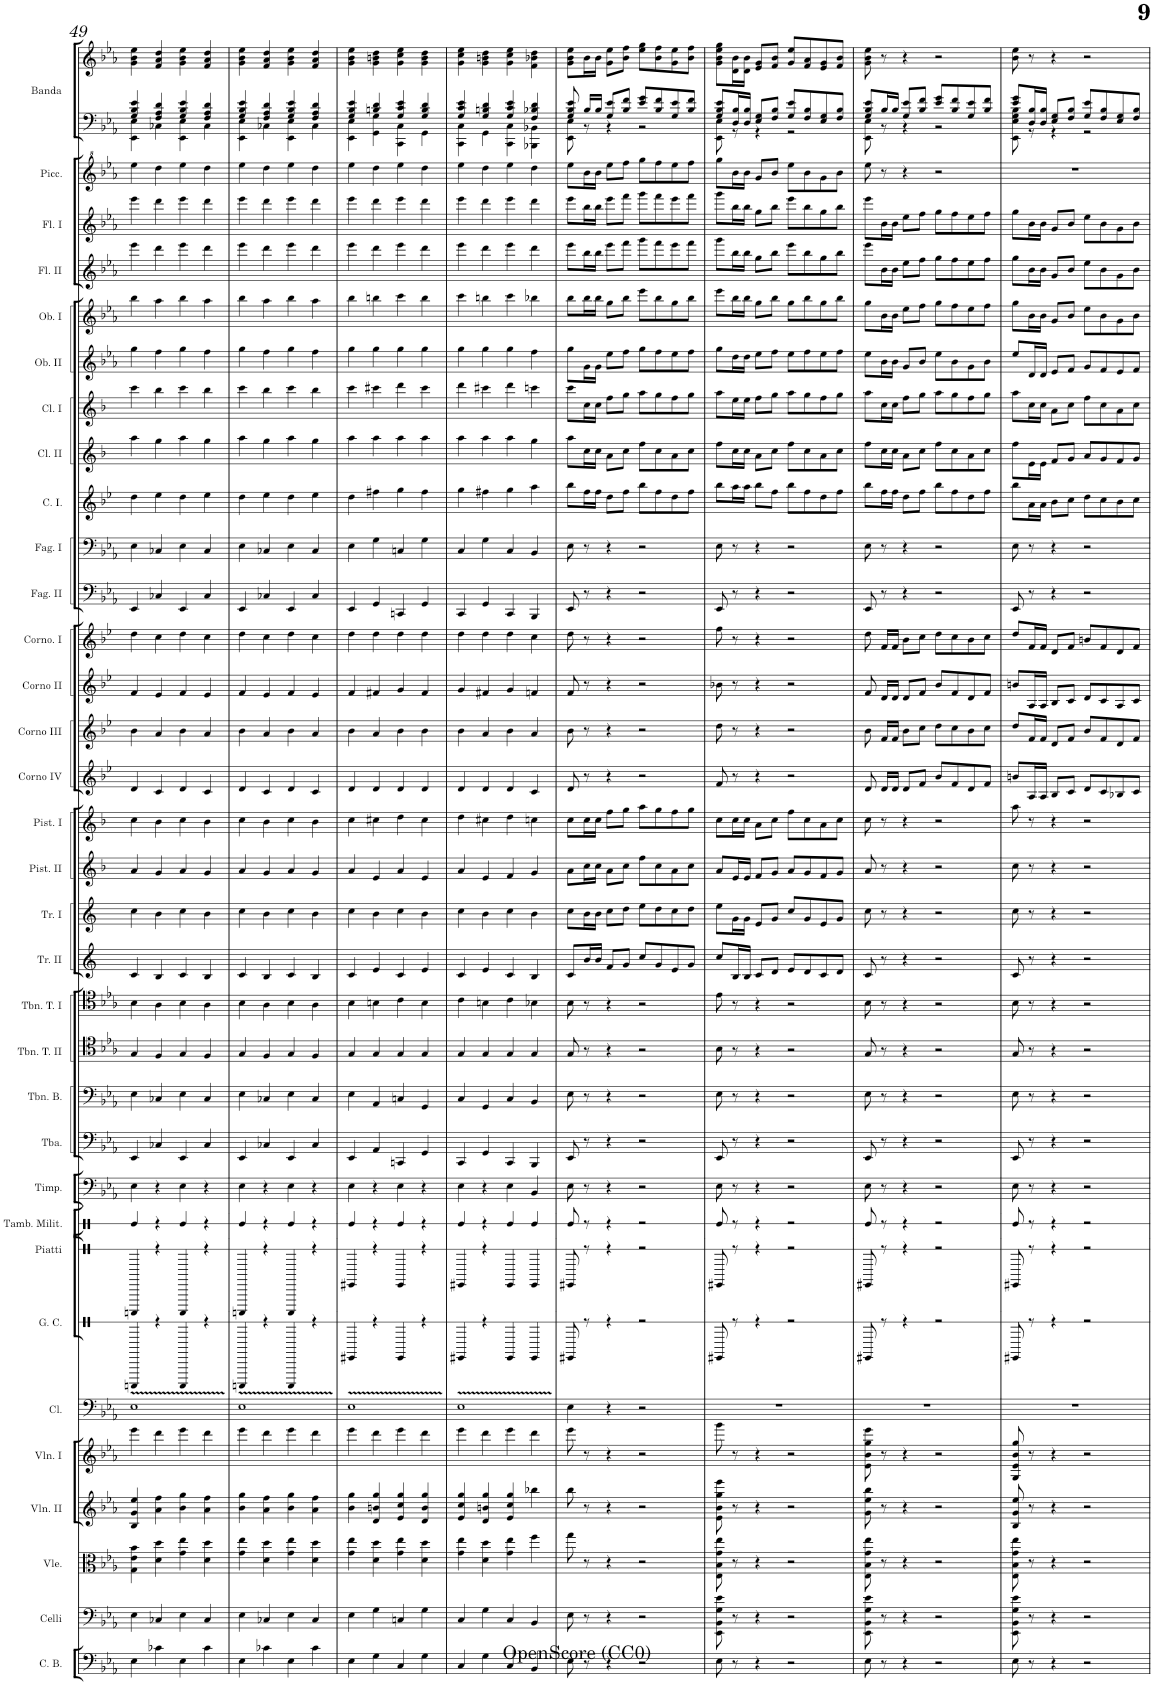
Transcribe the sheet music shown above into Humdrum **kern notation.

**kern	**kern	**kern	**kern	**kern	**kern	**kern	**kern	**kern	**kern	**kern	**kern	**kern	**kern	**kern	**kern	**kern	**kern	**kern	**kern	**kern	**kern	**kern	**kern	**kern	**kern	**kern	**kern	**kern	**kern	**kern	**kern	**kern
*part32	*part31	*part30	*part29	*part28	*part27	*part26	*part25	*part24	*part23	*part22	*part21	*part20	*part19	*part18	*part17	*part16	*part15	*part14	*part13	*part12	*part11	*part10	*part9	*part8	*part7	*part6	*part5	*part4	*part3	*part2	*part1	*part1
*staff33	*staff32	*staff31	*staff30	*staff29	*staff28	*staff27	*staff26	*staff25	*staff24	*staff23	*staff22	*staff21	*staff20	*staff19	*staff18	*staff17	*staff16	*staff15	*staff14	*staff13	*staff12	*staff11	*staff10	*staff9	*staff8	*staff7	*staff6	*staff5	*staff4	*staff3	*staff2	*staff1
*I"C. Bassi	*I"Celli	*I"Viole	*I"Violini II	*I"Violini I	*I"Cloches	*I"Gran Cassa	*I"Piatti	*I"Timpani G. B. Eb.	*I"Tuba	*I"Trombone Basso	*I"Trombone Tenore II	*I"Trombone Tenore I	*I"Trombe Eb II	*I"Trombe Eb I	*I"Pist. Bb II	*I"Pist. Bb I	*I"Corno in F IV	*I"Corno in F III	*I"Corno in F II	*I"Corno in F I	*I"Fagotto II	*I"Fagotto I	*I"Corno Inglese	*I"Clarinetto in Bb II	*I"Clarinetto in Bb I	*I"Oboi II	*I"Oboi I	*I"Flauto II	*I"Flauto I	*I"Piccolo	*I"Banda (ad libitum)	*
*I'C. B.	*I'Celli	*I'Vle.	*I'Vln. II	*I'Vln. I	*I'Cl.	*I'G. C.	*I'Piatti	*I'Timp.	*I'Tba.	*I'Tbn. B.	*I'Tbn. T. II	*I'Tbn. T. I	*I'Tr. II	*I'Tr. I	*I'Pist. II	*I'Pist. I	*I'Corno IV	*I'Corno III	*I'Corno II	*I'Corno. I	*I'Fag. II	*I'Fag. I	*I'C. I.	*I'Cl. II	*I'Cl. I	*I'Ob. II	*I'Ob. I	*I'Fl. II	*I'Fl. I	*I'Picc.	*I'Banda	*
!!LO:PB:g=z
*clefF4	*clefF4	*clefC3	*clefG2	*clefG2	*clefF4	*clefX	*clefX	*clefF4	*clefF4	*clefF4	*clefC4	*clefC4	*clefG2	*clefG2	*clefG2	*clefG2	*clefG2	*clefG2	*clefG2	*clefG2	*clefF4	*clefF4	*clefG2	*clefG2	*clefG2	*clefG2	*clefG2	*clefG2	*clefG2	*clefG^2	*clefF4	*clefG2
*Trd7c12	*	*	*	*	*Trd-14c-24	*	*	*	*	*	*	*	*Trd-2c-3	*Trd-2c-3	*Trd1c2	*Trd1c2	*Trd4c7	*Trd4c7	*Trd4c7	*Trd4c7	*	*	*Trd4c7	*Trd1c2	*Trd1c2	*	*	*	*	*Trd-7c-12	*	*
*k[b-e-a-]	*k[b-e-a-]	*k[b-e-a-]	*k[b-e-a-]	*k[b-e-a-]	*k[b-e-a-]	*k[b-e-a-]	*k[b-e-a-]	*k[b-e-a-]	*k[b-e-a-]	*k[b-e-a-]	*k[b-e-a-]	*k[b-e-a-]	*k[]	*k[]	*k[b-]	*k[b-]	*k[b-e-]	*k[b-e-]	*k[b-e-]	*k[b-e-]	*k[b-e-a-]	*k[b-e-a-]	*k[b-e-]	*k[b-]	*k[b-]	*k[b-e-a-]	*k[b-e-a-]	*k[b-e-a-]	*k[b-e-a-]	*k[b-e-a-]	*k[b-e-a-]	*k[b-e-a-]
*M4/4	*M4/4	*M4/4	*M4/4	*M4/4	*M4/4	*M4/4	*M4/4	*M4/4	*M4/4	*M4/4	*M4/4	*M4/4	*M4/4	*M4/4	*M4/4	*M4/4	*M4/4	*M4/4	*M4/4	*M4/4	*M4/4	*M4/4	*M4/4	*M4/4	*M4/4	*M4/4	*M4/4	*M4/4	*M4/4	*M4/4	*M4/4	*M4/4
*met(c)	*met(c)	*met(c)	*met(c)	*met(c)	*met(c)	*met(c)	*met(c)	*met(c)	*met(c)	*met(c)	*met(c)	*met(c)	*met(c)	*met(c)	*met(c)	*met(c)	*met(c)	*met(c)	*met(c)	*met(c)	*met(c)	*met(c)	*met(c)	*met(c)	*met(c)	*met(c)	*met(c)	*met(c)	*met(c)	*met(c)	*met(c)	*met(c)
=49	=49	=49	=49	=49	=49	=49	=49	=49	=49	=49	=49	=49	=49	=49	=49	=49	=49	=49	=49	=49	=49	=49	=49	=49	=49	=49	=49	=49	=49	=49	=49	=49
*	*	*	*	*	*	*	*	*	*	*	*	*	*	*	*	*	*	*	*	*	*	*	*	*	*	*	*	*	*	*	*^	*
4E-\	4E-\	4G\ 4e-\ 4b-\	4B-/ 4g/ 4ee-/	4eee-\	1E-	4BBBn/	4BBBn/	4E-\	4EE-/	4E-\	4G/	4B-\	4c/	4cc\	4a/	4cc\	4d/	4b-\	4f/	4dd\	4EE-/	4E-\	4dd\	4aa\	4ccc\	4gg\	4bb-\	4eee-\	4eee-\	4eee-\	4G/ 4B-/ 4e-/	4EE-\ 4E-\	4g\ 4b-\ 4ee-\
4c-X\	4C-X/	4d\ 4dd\	4a-\ 4ff\	4ddd\	.	4r	4r	4r	4C-X/	4C-X/	4F/	4A-\	4B/	4b\	4g/	4b-\	4c/	4a/	4e-/	4cc\	4C-X/	4C-X/	4ee-\	4gg\	4bb-\	4ff\	4aa-\	4ddd\	4ddd\	4ddd\	4F/ 4A-/ 4d/	4C-X\	4f/ 4a-/ 4dd/
4E-\	4E-\	4g\ 4ee-\	4b-\ 4gg\	4eee-\	.	4BBB/	4BBB/	4E-\	4EE-/	4E-\	4G/	4B-\	4c/	4cc\	4a/	4cc\	4d/	4b-\	4f/	4dd\	4EE-/	4E-\	4dd\	4aa\	4ccc\	4gg\	4bb-\	4eee-\	4eee-\	4eee-\	4G/ 4B-/ 4e-/	4EE-\ 4E-\	4g\ 4b-\ 4ee-\
4c-\	4C-/	4d\ 4dd\	4a-\ 4ff\	4ddd\	.	4r	4r	4r	4C-/	4C-/	4F/	4A-\	4B/	4b\	4g/	4b-\	4c/	4a/	4e-/	4cc\	4C-/	4C-/	4ee-\	4gg\	4bb-\	4ff\	4aa-\	4ddd\	4ddd\	4ddd\	4F/ 4A-/ 4d/	4C-\	4f/ 4a-/ 4dd/
=50	=50	=50	=50	=50	=50	=50	=50	=50	=50	=50	=50	=50	=50	=50	=50	=50	=50	=50	=50	=50	=50	=50	=50	=50	=50	=50	=50	=50	=50	=50	=50	=50	=50
4E-\	4E-\	4g\ 4ee-\	4b-\ 4gg\	4eee-\	1E-	4BBBn/	4BBBn/	4E-\	4EE-/	4E-\	4G/	4B-\	4c/	4cc\	4a/	4cc\	4d/	4b-\	4f/	4dd\	4EE-/	4E-\	4dd\	4aa\	4ccc\	4gg\	4bb-\	4eee-\	4eee-\	4eee-\	4G/ 4B-/ 4e-/	4EE-\ 4E-\	4g\ 4b-\ 4ee-\
4c-X\	4C-X/	4d\ 4dd\	4a-\ 4ff\	4ddd\	.	4r	4r	4r	4C-X/	4C-X/	4F/	4A-\	4B/	4b\	4g/	4b-\	4c/	4a/	4e-/	4cc\	4C-X/	4C-X/	4ee-\	4gg\	4bb-\	4ff\	4aa-\	4ddd\	4ddd\	4ddd\	4F/ 4A-/ 4d/	4C-X\	4f/ 4a-/ 4dd/
4E-\	4E-\	4g\ 4ee-\	4b-\ 4gg\	4eee-\	.	4BBB/	4BBB/	4E-\	4EE-/	4E-\	4G/	4B-\	4c/	4cc\	4a/	4cc\	4d/	4b-\	4f/	4dd\	4EE-/	4E-\	4dd\	4aa\	4ccc\	4gg\	4bb-\	4eee-\	4eee-\	4eee-\	4G/ 4B-/ 4e-/	4EE-\ 4E-\	4g\ 4b-\ 4ee-\
4c-\	4C-/	4d\ 4dd\	4a-\ 4ff\	4ddd\	.	4r	4r	4r	4C-/	4C-/	4F/	4A-\	4B/	4b\	4g/	4b-\	4c/	4a/	4e-/	4cc\	4C-/	4C-/	4ee-\	4gg\	4bb-\	4ff\	4aa-\	4ddd\	4ddd\	4ddd\	4F/ 4A-/ 4d/	4C-\	4f/ 4a-/ 4dd/
=51	=51	=51	=51	=51	=51	=51	=51	=51	=51	=51	=51	=51	=51	=51	=51	=51	=51	=51	=51	=51	=51	=51	=51	=51	=51	=51	=51	=51	=51	=51	=51	=51	=51
4E-\	4E-\	4g\ 4ee-\	4b-\ 4gg\	4eee-\	1E-	4F#X/	4F#X/	4E-\	4EE-/	4E-\	4G/	4B-\	4c/	4cc\	4a/	4cc\	4d/	4b-\	4f/	4dd\	4EE-/	4E-\	4dd\	4aa\	4ccc\	4gg\	4bb-\	4eee-\	4eee-\	4eee-\	4G/ 4B-/ 4e-/	4EE-\ 4E-\	4g\ 4b-\ 4ee-\
4G\	4G\	4d\ 4dd\	4d/ 4bn/ 4gg/	4ddd\	.	4r	4r	4r	4AA-/	4AA-/	4G/	4Bn\	4e/	4b\	4e/	4cc#X\	4d/	4a/	4f#X/	4dd\	4GG/	4G\	4ff#X\	4aa\	4ccc#X\	4gg\	4bbn\	4ddd\	4ddd\	4ddd\	4Bn/ 4d/	4GG\ 4G\	4g\ 4bn\ 4dd\
4C/	4Cn/	4g\ 4ee-\	4e-/ 4cc/ 4gg/	4eee-\	.	4F/	4F/	4E-\	4CCn/	4Cn/	4G/	4c\	4c/	4cc\	4a/	4dd\	4d/	4b-\	4g/	4dd\	4CCn/	4Cn/	4gg\	4aa\	4ddd\	4gg\	4ccc\	4eee-\	4eee-\	4eee-\	4G/ 4c/ 4e-/	4CC\ 4C\	4g\ 4cc\ 4ee-\
4G\	4G\	4d\ 4dd\	4d/ 4b/ 4gg/	4ddd\	.	4r	4r	4r	4GG/	4GG/	4G/	4B\	4e/	4b\	4e/	4cc#\	4d/	4b-\	4f#/	4dd\	4GG/	4G\	4ff#\	4aa\	4ccc#\	4gg\	4bb\	4ddd\	4ddd\	4ddd\	4G/ 4B/ 4d/	4GG\	4g\ 4b\ 4dd\
=52	=52	=52	=52	=52	=52	=52	=52	=52	=52	=52	=52	=52	=52	=52	=52	=52	=52	=52	=52	=52	=52	=52	=52	=52	=52	=52	=52	=52	=52	=52	=52	=52	=52
4C/	4C/	4g\ 4ee-\	4e-/ 4cc/ 4gg/	4eee-\	1E-	4F#X/	4F#X/	4E-\	4CC/	4C/	4G/	4c\	4c/	4cc\	4a/	4dd\	4d/	4b-\	4g/	4dd\	4CC/	4C/	4gg\	4aa\	4ddd\	4gg\	4ccc\	4eee-\	4eee-\	4eee-\	4G/ 4c/ 4e-/	4CC\ 4C\	4g\ 4cc\ 4ee-\
4G\	4G\	4d\ 4dd\	4d/ 4bn/ 4gg/	4ddd\	.	4r	4r	4r	4GG/	4GG/	4G/	4Bn\	4e/	4b\	4e/	4cc#X\	4d/	4a/	4f#X/	4dd\	4GG/	4G\	4ff#X\	4aa\	4ccc#X\	4gg\	4bbn\	4ddd\	4ddd\	4ddd\	4G/ 4Bn/ 4d/	4GG\	4g\ 4bn\ 4dd\
4C/	4C/	4g\ 4ee-\	4e-/ 4cc/ 4gg/	4eee-\	.	4F/	4F/	4E-\	4CC/	4C/	4G/	4c\	4c/	4cc\	4f/	4dd\	4d/	4b-\	4g/	4dd\	4CC/	4C/	4gg\	4aa\	4ddd\	4gg\	4ccc\	4eee-\	4eee-\	4eee-\	4G/ 4c/ 4e-/	4CC\ 4C\	4g\ 4cc\ 4ee-\
4BB-/	4BB-/	4ff\	4bb-X\	4ddd\	.	4F/	4F/	4BB-/	4BBB-/	4BB-/	4G/	4B-X\	4B/	4b\	4g/	4ccn\	4c/	4a/	4fn/	4cc\	4BBB-/	4BB-/	4aa\	4gg\	4cccn\	4ff\	4bb-X\	4ddd\	4ddd\	4ddd\	4F/ 4B-X/ 4d/	4BBB-X\ 4BB-X\	4f\ 4b-X\ 4dd\
=53	=53	=53	=53	=53	=53	=53	=53	=53	=53	=53	=53	=53	=53	=53	=53	=53	=53	=53	=53	=53	=53	=53	=53	=53	=53	=53	=53	=53	=53	=53	=53	=53	=53
8E-\	8E-\	8gg\	8bb-\	8eee-\	4E-\	8F#X/	8F#X/	8E-\	8EE-/	8E-\	8G/	8B-\	8c/L	8cc\L	8a\L	8cc\L	8d/	8b-\	8f/	8dd\	8EE-/	8E-\	8bb-\L	8aa\L	8ccc\L	8gg\L	8bb-\L	8eee-\L	8eee-\L	8eee-\L	8G/ 8B-/ 8e-/	8EE-\ 8E-\	8g\ 8b-\ 8ee-\L
8r	8r	8r	8r	8r	.	8r	8r	8r	8r	8r	8r	8r	16b/L	16b\L	16cc\L	16cc\L	8r	8r	8r	8r	8r	8r	16ff\L	16cc\L	16cc\L	16g\L	16bb-\L	16bb-\L	16bb-\L	16bb-\L	16B-/LL	8r	16b-\L
.	.	.	.	.	.	.	.	.	.	.	.	.	16b/JJ	16b\JJ	16cc\JJ	16cc\JJ	.	.	.	.	.	.	16ff\JJ	16cc\JJ	16cc\JJ	16g\JJ	16bb-\JJ	16bb-\JJ	16bb-\JJ	16bb-\JJ	16B-/JJ	.	16b-\JJ
4r	4r	4r	4r	4r	4r	4r	4r	4r	4r	4r	4r	4r	8f/L	8cc\L	8a\L	8ff\L	4r	4r	4r	4r	4r	4r	8dd\L	8a\L	8ff\L	8ee-\L	8gg\L	8eee-\L	8eee-\L	8eee-\L	8G/ 8e-/L	4r	8g\ 8ee-\L
.	.	.	.	.	.	.	.	.	.	.	.	.	8g/J	8dd\J	8cc\J	8gg\J	.	.	.	.	.	.	8ff\J	8cc\J	8gg\J	8ff\J	8bb-\J	8fff\J	8fff\J	8fff\J	8B-/ 8f/J	.	8b-\ 8ff\J
2r	2r	2r	2r	2r	2r	2r	2r	2r	2r	2r	2r	2r	8cc/L	8ee\L	8ff\L	8aa\L	2r	2r	2r	2r	2r	2r	8bb-\L	8ff\L	8aa\L	8gg\L	8eee-\L	8ggg\L	8ggg\L	8ggg\L	8e-/ 8g/L	2r	8ee-\ 8gg\L
.	.	.	.	.	.	.	.	.	.	.	.	.	8g/	8dd\	8cc\	8gg\	.	.	.	.	.	.	8ff\	8cc\	8gg\	8ff\	8bb-\	8fff\	8fff\	8fff\	8B-/ 8f/	.	8b-\ 8ff\
.	.	.	.	.	.	.	.	.	.	.	.	.	8e/	8cc\	8a\	8ff\	.	.	.	.	.	.	8dd\	8a\	8ff\	8ee-\	8gg\	8eee-\	8eee-\	8eee-\	8G/ 8e-/	.	8g\ 8ee-\
.	.	.	.	.	.	.	.	.	.	.	.	.	8g/J	8dd\J	8cc\J	8gg\J	.	.	.	.	.	.	8ff\J	8cc\J	8gg\J	8ff\J	8bb-\J	8fff\J	8fff\J	8fff\J	8B-/ 8f/J	.	8b-\ 8ff\J
=54	=54	=54	=54	=54	=54	=54	=54	=54	=54	=54	=54	=54	=54	=54	=54	=54	=54	=54	=54	=54	=54	=54	=54	=54	=54	=54	=54	=54	=54	=54	=54	=54	=54
8E-\	8EE-\ 8BB-\ 8G\ 8e-\	8E-\ 8B-\ 8g\ 8ee-\	8e-\ 8b-\ 8gg\ 8eee-\	8ggg\	1r	8F#X/	8F#X/	8E-\	8EE-/	8E-\	8B-\	8e-\	8cc/L	8ee\L	8a/L	8cc\L	8f/	8dd\	8b-X\	8ff\	8EE-/	8E-\	8bb-\L	8ff\L	8aa\L	8gg\L	8eee-\L	8ggg\L	8ggg\L	8ggg\L	8G/ 8B-/ 8e-/L	8EE-\ 8E-\	8g\ 8b-\ 8ee-\ 8gg\L
8r	8r	8r	8r	8r	.	8r	8r	8r	8r	8r	8r	8r	16B/L	16g\L	16e/L	16cc\L	8r	8r	8r	8r	8r	8r	16aa\L	16cc\L	16ee\L	16dd\L	16bb-\L	16bb-\L	16bb-\L	16bb-\L	16D/ 16B-/L	8r	16d\ 16b-\L
.	.	.	.	.	.	.	.	.	.	.	.	.	16B/JJ	16g\JJ	16e/JJ	16cc\JJ	.	.	.	.	.	.	16aa\JJ	16cc\JJ	16ee\JJ	16dd\JJ	16bb-\JJ	16bb-\JJ	16bb-\JJ	16bb-\JJ	16D/ 16B-/JJ	.	16d\ 16b-\JJ
4r	4r	4r	4r	4r	.	4r	4r	4r	4r	4r	4r	4r	8c/L	8e/L	8f/L	8a\L	4r	4r	4r	4r	4r	4r	8bb-\L	8a\L	8ff\L	8ee-\L	8gg\L	8gg\L	8gg\L	8gg/L	8E-/ 8G/L	4r	8e-/ 8g/L
.	.	.	.	.	.	.	.	.	.	.	.	.	8d/J	8g/J	8g/J	8cc\J	.	.	.	.	.	.	8ff\J	8cc\J	8gg\J	8ff\J	8bb-\J	8bb-\J	8bb-\J	8bb-/J	8F/ 8B-/J	.	8f/ 8b-/J
2r	2r	2r	2r	2r	.	2r	2r	2r	2r	2r	2r	2r	8e/L	8cc/L	8a/L	8ff\L	2r	2r	2r	2r	2r	2r	8bb-\L	8ff\L	8aa\L	8ee-\L	8gg\L	8eee-\L	8eee-\L	8eee-\L	8G/ 8e-/L	2r	8g/ 8ee-/L
.	.	.	.	.	.	.	.	.	.	.	.	.	8d/	8g/	8g/	8cc\	.	.	.	.	.	.	8ff\	8cc\	8gg\	8ff\	8bb-\	8bb-\	8bb-\	8bb-\	8F/ 8B-/	.	8f/ 8a-/
.	.	.	.	.	.	.	.	.	.	.	.	.	8c/	8e/	8f/	8a\	.	.	.	.	.	.	8dd\	8a\	8ff\	8ee-\	8gg\	8gg\	8gg\	8gg\	8E-/ 8G/	.	8e-/ 8g/
.	.	.	.	.	.	.	.	.	.	.	.	.	8d/J	8g/J	8g/J	8cc\J	.	.	.	.	.	.	8ff\J	8cc\J	8gg\J	8ff\J	8bb-\J	8bb-\J	8bb-\J	8bb-\J	8F/ 8B-/J	.	8f/ 8b-/J
=55	=55	=55	=55	=55	=55	=55	=55	=55	=55	=55	=55	=55	=55	=55	=55	=55	=55	=55	=55	=55	=55	=55	=55	=55	=55	=55	=55	=55	=55	=55	=55	=55	=55
8E-\	8EE-\ 8BB-\ 8G\ 8e-\	8E-\ 8B-\ 8g\ 8ee-\	8g\ 8ee-\ 8bb-\	8e-\ 8b-\ 8gg\ 8eee-\	1r	8F#X/	8F#X/	8E-\	8EE-/	8E-\	8G/	8B-\	8c/	8cc\	8a/	8cc\	8d/	8b-\	8f/	8dd\	8EE-/	8E-\	8bb-\L	8ff\L	8aa\L	8ee-\L	8gg\L	8eee-\L	8eee-\L	8eee-\	8G/ 8B-/ 8e-/L	8EE-\ 8E-\	8g\ 8b-\ 8ee-\
8r	8r	8r	8r	8r	.	8r	8r	8r	8r	8r	8r	8r	8r	8r	8r	8r	16d/LL	16f/LL	16d/LL	16f/LL	8r	8r	16ff\L	16cc\L	16cc\L	16b-\L	16b-\L	16b-\L	16b-\L	8r	16B-/L	8r	8r
.	.	.	.	.	.	.	.	.	.	.	.	.	.	.	.	.	16d/JJ	16f/JJ	16d/JJ	16f/JJ	.	.	16ff\JJ	16cc\JJ	16cc\JJ	16b-\JJ	16b-\JJ	16b-\JJ	16b-\JJ	.	16B-/JJ	.	.
4r	4r	4r	4r	4r	.	4r	4r	4r	4r	4r	4r	4r	4r	4r	4r	4r	8d/L	8b-\L	8d/L	8b-\L	4r	4r	8dd\L	8a\L	8ff\L	8g/L	8ee-\L	8ee-\L	8ee-\L	4r	8G/ 8e-/L	4r	4r
.	.	.	.	.	.	.	.	.	.	.	.	.	.	.	.	.	8f/J	8cc\J	8f/J	8cc\J	.	.	8ff\J	8cc\J	8gg\J	8b-/J	8ff\J	8ff\J	8ff\J	.	8B-/ 8f/J	.	.
2r	2r	2r	2r	2r	.	2r	2r	2r	2r	2r	2r	2r	2r	2r	2r	2r	8b-/L	8dd\L	8b-/L	8dd\L	2r	2r	8bb-\L	8ff\L	8aa\L	8ee-\L	8gg\L	8gg\L	8gg\L	2r	8e-/ 8g/L	2r	2r
.	.	.	.	.	.	.	.	.	.	.	.	.	.	.	.	.	8f/	8cc\	8f/	8cc\	.	.	8ff\	8cc\	8gg\	8b-\	8ff\	8ff\	8ff\	.	8B-/ 8f/	.	.
.	.	.	.	.	.	.	.	.	.	.	.	.	.	.	.	.	8d/	8b-\	8d/	8b-\	.	.	8dd\	8a\	8ff\	8g\	8ee-\	8ee-\	8ee-\	.	8G/ 8e-/	.	.
.	.	.	.	.	.	.	.	.	.	.	.	.	.	.	.	.	8f/J	8cc\J	8f/J	8cc\J	.	.	8ff\J	8cc\J	8gg\J	8b-\J	8ff\J	8ff\J	8ff\J	.	8B-/ 8f/J	.	.
=56	=56	=56	=56	=56	=56	=56	=56	=56	=56	=56	=56	=56	=56	=56	=56	=56	=56	=56	=56	=56	=56	=56	=56	=56	=56	=56	=56	=56	=56	=56	=56	=56	=56
8E-\	8EE-\ 8BB-\ 8G\ 8e-\	8E-\ 8B-\ 8g\ 8ee-\	8B-/ 8g/ 8ee-/	8G/ 8e-/ 8b-/ 8gg/	1r	8F#X/	8F#X/	8E-\	8EE-/	8E-\	8G/	8B-\	8c/	8cc\	8cc\	8aa\	8bn/L	8dd/L	8bn/L	8dd/L	8EE-/	8E-\	8bb-\L	8ff\L	8aa\L	8ee-/L	8gg\L	8gg\L	8gg\L	1r	8e-/ 8g/L	8EE-\ 8E-\ 8G\ 8B-\	8b-\ 8ee-\
8r	8r	8r	8r	8r	.	8r	8r	8r	8r	8r	8r	8r	8r	8r	8r	8r	16A/L	16f/L	16A/L	16f/L	8r	8r	16a\L	16e\L	16cc\L	16d/L	16b-\L	16b-\L	16b-\L	.	16D/ 16B-/L	8r	8r
.	.	.	.	.	.	.	.	.	.	.	.	.	.	.	.	.	16A/JJ	16f/JJ	16A/JJ	16f/JJ	.	.	16a\JJ	16e\JJ	16cc\JJ	16d/JJ	16b-\JJ	16b-\JJ	16b-\JJ	.	16D/ 16B-/JJ	.	.
4r	4r	4r	4r	4r	.	4r	4r	4r	4r	4r	4r	4r	4r	4r	4r	4r	8B-/L	8d/L	8B-/L	8d/L	4r	4r	8b-\L	8f/L	8a\L	8e-/L	8g/L	8g/L	8g/L	.	8E-/ 8G/L	4r	4r
.	.	.	.	.	.	.	.	.	.	.	.	.	.	.	.	.	8c/J	8f/J	8c/J	8f/J	.	.	8cc\J	8g/J	8cc\J	8f/J	8b-/J	8b-/J	8b-/J	.	8F/ 8B-/J	.	.
2r	2r	2r	2r	2r	.	2r	2r	2r	2r	2r	2r	2r	2r	2r	2r	2r	8d/L	8b-/L	8d/L	8bn/L	2r	2r	8dd\L	8a/L	8ff\L	8g/L	8ee-\L	8ee-\L	8ee-\L	.	8G/ 8e-/L	2r	2r
.	.	.	.	.	.	.	.	.	.	.	.	.	.	.	.	.	8c/	8f/	8c/	8f/	.	.	8cc\	8g/	8cc\	8f/	8b-\	8b-\	8b-\	.	8F/ 8B-/	.	.
.	.	.	.	.	.	.	.	.	.	.	.	.	.	.	.	.	8B-X/	8d/	8A/	8d/	.	.	8b-\	8f/	8a\	8e-/	8g\	8g\	8g\	.	8E-/ 8G/	.	.
.	.	.	.	.	.	.	.	.	.	.	.	.	.	.	.	.	8c/J	8f/J	8c/J	8f/J	.	.	8cc\J	8g/J	8cc\J	8f/J	8b-\J	8b-\J	8b-\J	.	8F/ 8B-/J	.	.
*	*	*	*	*	*	*	*	*	*	*	*	*	*	*	*	*	*	*	*	*	*	*	*	*	*	*	*	*	*	*	*v	*v	*
=	=	=	=	=	=	=	=	=	=	=	=	=	=	=	=	=	=	=	=	=	=	=	=	=	=	=	=	=	=	=	=	=
*-	*-	*-	*-	*-	*-	*-	*-	*-	*-	*-	*-	*-	*-	*-	*-	*-	*-	*-	*-	*-	*-	*-	*-	*-	*-	*-	*-	*-	*-	*-	*-	*-
